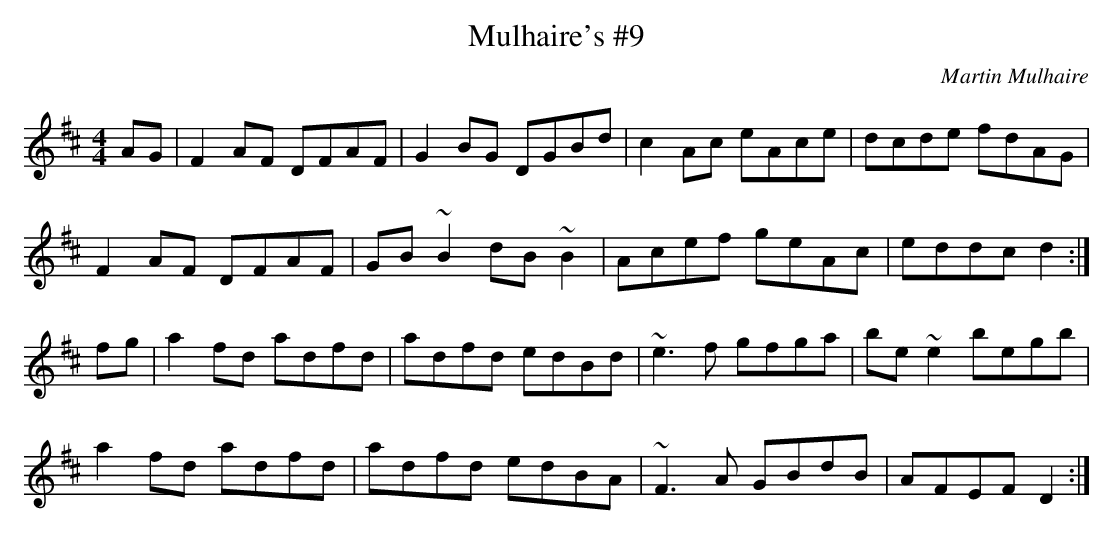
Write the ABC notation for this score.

X:1
T:Mulhaire's #9
C:Martin Mulhaire
M:4/4
K:D
AG|F2AF DFAF|G2BG DGBd|c2Ac eAce|dcde fdAG|
F2AF DFAF|GB~B2 dB~B2|Acef geAc| eddc d2 :|
fg|a2fd adfd|adfd edBd|~e3f gfga|be~e2 begb|
a2fd adfd|adfd edBA|~F3A GBdB| AFEF D2:|
